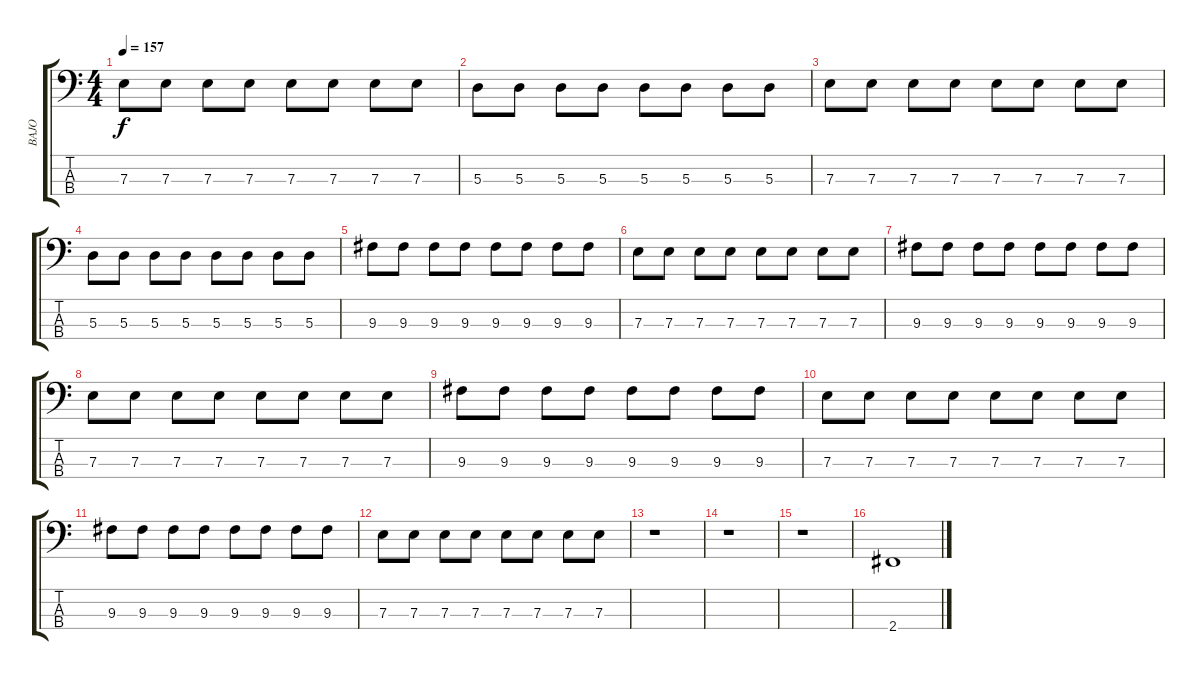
\track ("BAJO" "BAJO") {instrument electricbassfinger}
\staff {score tabs}
\tuning (G2 D2 A1 E1) {hide}
\ts (4 4)
\tempo 157
\clef f4
\ks c
7.3.8{dy f} 7.3.8 7.3.8 7.3.8 7.3.8 7.3.8 7.3.8 7.3.8 |
5.3.8 5.3.8 5.3.8 5.3.8 5.3.8 5.3.8 5.3.8 5.3.8 |
7.3.8 7.3.8 7.3.8 7.3.8 7.3.8 7.3.8 7.3.8 7.3.8 |
5.3.8 5.3.8 5.3.8 5.3.8 5.3.8 5.3.8 5.3.8 5.3.8 |
9.3.8 9.3.8 9.3.8 9.3.8 9.3.8 9.3.8 9.3.8 9.3.8 |
7.3.8 7.3.8 7.3.8 7.3.8 7.3.8 7.3.8 7.3.8 7.3.8 |
9.3.8 9.3.8 9.3.8 9.3.8 9.3.8 9.3.8 9.3.8 9.3.8 |
7.3.8 7.3.8 7.3.8 7.3.8 7.3.8 7.3.8 7.3.8 7.3.8 |
9.3.8 9.3.8 9.3.8 9.3.8 9.3.8 9.3.8 9.3.8 9.3.8 |
7.3.8 7.3.8 7.3.8 7.3.8 7.3.8 7.3.8 7.3.8 7.3.8 |
9.3.8 9.3.8 9.3.8 9.3.8 9.3.8 9.3.8 9.3.8 9.3.8 |
7.3.8 7.3.8 7.3.8 7.3.8 7.3.8 7.3.8 7.3.8 7.3.8 |
r.1 |
r.1 |
r.1 |
2.4.1
